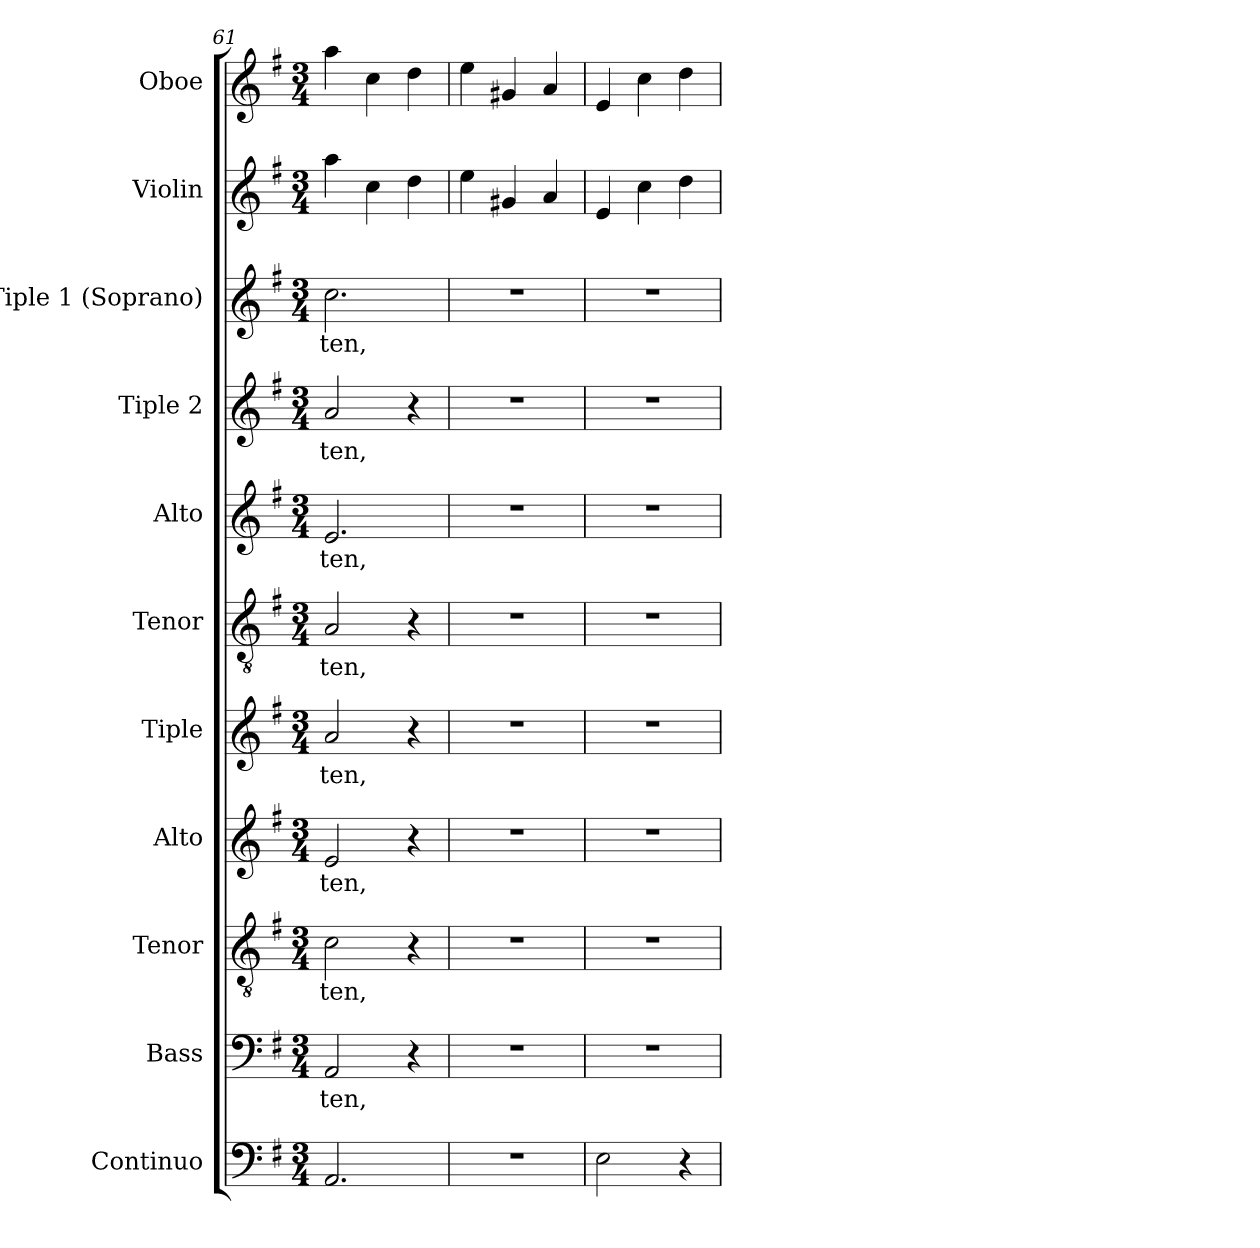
**kern	**kern	**text	**kern	**text	**kern	**text	**kern	**text	**kern	**text	**kern	**text	**kern	**text	**kern	**text	**kern	**kern
*part11	*part10	*part10	*part9	*part9	*part8	*part8	*part7	*part7	*part6	*part6	*part5	*part5	*part4	*part4	*part3	*part3	*part2	*part1
*staff11	*staff10	*staff10	*staff9	*staff9	*staff8	*staff8	*staff7	*staff7	*staff6	*staff6	*staff5	*staff5	*staff4	*staff4	*staff3	*staff3	*staff2	*staff1
*I"Continuo	*I"Bass	*	*I"Tenor	*	*I"Alto	*	*I"Tiple	*	*I"Tenor	*	*I"Alto	*	*I"Tiple 2	*	*I"Tiple 1 (Soprano)	*	*I"Violin	*I"Oboe
*I'Cont.	*I'B.	*	*I'T.	*	*I'A.	*	*	*	*I'T.	*	*I'A.	*	*	*	*I'S1.	*	*I'Vln.	*I'Ob.
!!LO:PB:g=z
*clefF4	*clefF4	*	*clefGv2	*	*clefG2	*	*clefG2	*	*clefGv2	*	*clefG2	*	*clefG2	*	*clefG2	*	*clefG2	*clefG2
*	*	*	*ITrd7c12	*	*	*	*	*	*ITrd7c12	*	*	*	*	*	*	*	*	*
*k[f#]	*k[f#]	*	*k[f#]	*	*k[f#]	*	*k[f#]	*	*k[f#]	*	*k[f#]	*	*k[f#]	*	*k[f#]	*	*k[f#]	*k[f#]
*G:	*G:	*	*G:	*	*G:	*	*G:	*	*G:	*	*G:	*	*G:	*	*G:	*	*G:	*G:
*M3/4	*M3/4	*	*M3/4	*	*M3/4	*	*M3/4	*	*M3/4	*	*M3/4	*	*M3/4	*	*M3/4	*	*M3/4	*M3/4
=61	=61	=61	=61	=61	=61	=61	=61	=61	=61	=61	=61	=61	=61	=61	=61	=61	=61	=61
!	!	!LO:LY:b:color=#000000	!	!	!	!	!	!	!	!	!	!	!	!	!	!	!	!
!	!	!	!	!LO:LY:b:color=#000000	!	!	!	!	!	!	!	!	!	!	!	!	!	!
!	!	!	!	!	!	!LO:LY:b:color=#000000	!	!	!	!	!	!	!	!	!	!	!	!
!	!	!	!	!	!	!	!	!LO:LY:b:color=#000000	!	!	!	!	!	!	!	!	!	!
!	!	!	!	!	!	!	!	!	!	!LO:LY:b:color=#000000	!	!	!	!	!	!	!	!
!	!	!	!	!	!	!	!	!	!	!	!	!LO:LY:b:color=#000000	!	!	!	!	!	!
!	!	!	!	!	!	!	!	!	!	!	!	!	!	!LO:LY:b:color=#000000	!	!	!	!
!	!	!	!	!	!	!	!	!	!	!	!	!	!	!	!	!LO:LY:b:color=#000000	!	!
2.AAi/	2AAi/	-ten,	2Ci\	-ten,	2ei/	-ten,	2ai/	-ten,	2AAi/	-ten,	2.ei/	-ten,	2ai/	-ten,	2.cci\	-ten,	4aai\	4aai\
.	.	.	.	.	.	.	.	.	.	.	.	.	.	.	.	.	4cci\	4cci\
.	4r	.	4r	.	4r	.	4r	.	4r	.	.	.	4r	.	.	.	4ddi\	4ddi\
=62	=62	=62	=62	=62	=62	=62	=62	=62	=62	=62	=62	=62	=62	=62	=62	=62	=62	=62
!LO:N:vis=1	!LO:N:vis=1	!	!LO:N:vis=1	!	!LO:N:vis=1	!	!LO:N:vis=1	!	!LO:N:vis=1	!	!LO:N:vis=1	!	!LO:N:vis=1	!	!LO:N:vis=1	!	!	!
2.r	2.r	.	2.r	.	2.r	.	2.r	.	2.r	.	2.r	.	2.r	.	2.r	.	4eei\	4eei\
.	.	.	.	.	.	.	.	.	.	.	.	.	.	.	.	.	4g#Xi/	4g#Xi/
.	.	.	.	.	.	.	.	.	.	.	.	.	.	.	.	.	4ai/	4ai/
=63	=63	=63	=63	=63	=63	=63	=63	=63	=63	=63	=63	=63	=63	=63	=63	=63	=63	=63
!	!LO:N:vis=1	!	!LO:N:vis=1	!	!LO:N:vis=1	!	!LO:N:vis=1	!	!LO:N:vis=1	!	!LO:N:vis=1	!	!LO:N:vis=1	!	!LO:N:vis=1	!	!	!
2Ei\	2.r	.	2.r	.	2.r	.	2.r	.	2.r	.	2.r	.	2.r	.	2.r	.	4ei/	4ei/
.	.	.	.	.	.	.	.	.	.	.	.	.	.	.	.	.	4cci\	4cci\
4r	.	.	.	.	.	.	.	.	.	.	.	.	.	.	.	.	4ddi\	4ddi\
=	=	=	=	=	=	=	=	=	=	=	=	=	=	=	=	=	=	=
*-	*-	*-	*-	*-	*-	*-	*-	*-	*-	*-	*-	*-	*-	*-	*-	*-	*-	*-
